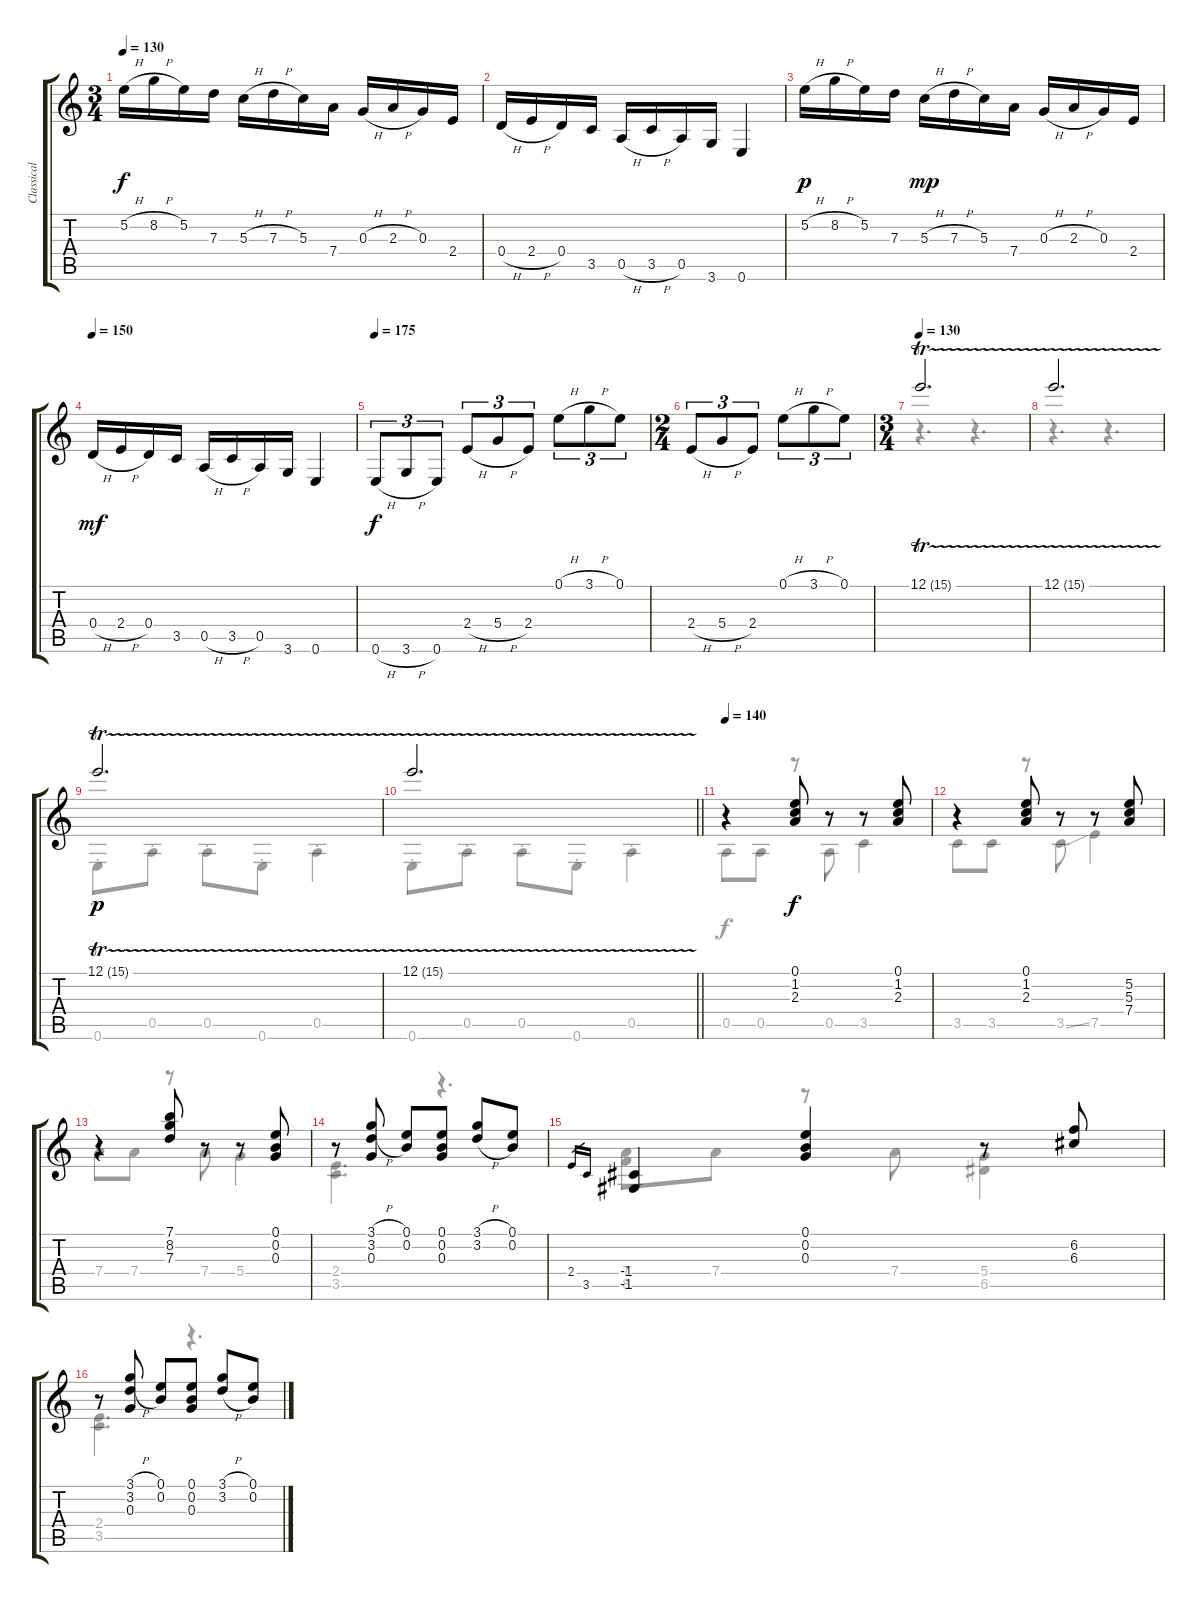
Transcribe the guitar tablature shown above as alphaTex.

\track ("Classical Guitar" "Classical ") {instrument acousticguitarnylon}
\staff {score tabs}
\tuning (E4 B3 G3 D3 A2 E2) {hide}
\voice
\ts (3 4)
\tempo 130
\clef g2
\ks c
5.2{h}.16{dy f} 8.2{h}.16 5.2.16 7.3.16 5.3{h}.16 7.3{h}.16 5.3.16 7.4.16 0.3{h}.16 2.3{h}.16 0.3.16 2.4.16 |
0.4{h}.16 2.4{h}.16 0.4.16 3.5.16 0.5{h}.16 3.5{h}.16 0.5.16 3.6.16 0.6.4 |
5.2{h}.16{dy p} 8.2{h}.16 5.2.16 7.3.16 5.3{h}.16{dy mp} 7.3{h}.16 5.3.16 7.4.16 0.3{h}.16 2.3{h}.16 0.3.16 2.4.16 |
\tempo 150
0.4{h}.16{dy mf} 2.4{h}.16 0.4.16 3.5.16 0.5{h}.16 3.5{h}.16 0.5.16 3.6.16 0.6.4 |
\tempo 175
0.6{h}.8{tu (3 2) dy f} 3.6{h}.8{tu (3 2)} 0.6.8{tu (3 2)} 2.4{h}.8{tu (3 2)} 5.4{h}.8{tu (3 2)} 2.4.8{tu (3 2)} 0.1{h}.8{tu (3 2)} 3.1{h}.8{tu (3 2)} 0.1.8{tu (3 2)} |
\ts (2 4)
2.4{h}.8{tu (3 2)} 5.4{h}.8{tu (3 2)} 2.4.8{tu (3 2)} 0.1{h}.8{tu (3 2)} 3.1{h}.8{tu (3 2)} 0.1.8{tu (3 2)} |
\ts (3 4)
\tempo 130
12.1{tr (15 32)}.2{d} |
12.1{tr (15 32)}.2{d} |
12.1{tr (15 32)}.2{d dy p} |
\barLineRight lightlight
12.1{tr (15 32)}.2{d} |
\tempo 140
r.4 (0.1 1.2 2.3).8{dy f} r.8 r.8 (0.1 1.2 2.3).8 |
r.4 (0.1 1.2 2.3).8 r.8 r.8 (5.2 5.3 7.4).8 |
r.4 (7.1 8.2 7.3).8 r.8 r.8 (0.1 0.2 0.3).8 |
r.8 (3.1{h} 3.2{h} 0.3).8 (0.1 0.2).8 (0.1 0.2 0.3).8 (3.1{h} 3.2{h}).8 (0.1 0.2).8 |
2.4.16{gr} 3.5.16{gr} (-1.4 -1.5).4 (0.1 0.2 0.3).4 r.8 (6.2 6.3).8 |
r.8 (3.1{h} 3.2{h} 0.3).8 (0.1 0.2).8 (0.1 0.2 0.3).8 (3.1{h} 3.2{h}).8 (0.1 0.2).8
\voice
\clef g2
\ottava regular
\simile none
\ks c
|
|
|
|
|
|
r.4{d} r.4{d} |
r.4{d} r.4{d} |
0.6{st}.8{dy p} 0.5{st}.8 0.5{st}.8 0.6{st}.8 0.5{st}.4 |
\barLineRight lightlight
0.6{st}.8 0.5{st}.8 0.5{st}.8 0.6{st}.8 0.5{st}.4 |
0.5.8{dy f} 0.5.8 r.8 0.5.8 3.5.4 |
3.5.8 3.5.8 r.8 3.5{ss}.8 7.5.4 |
7.4.8 7.4.8 r.8 7.4.8 5.4.4 |
(2.4 3.5).4{d} r.4{d} |
(7.4 8.5).8 7.4.8 r.8 7.4.8 (5.4 6.5).4 |
(2.4 3.5).4{d} r.4{d}
